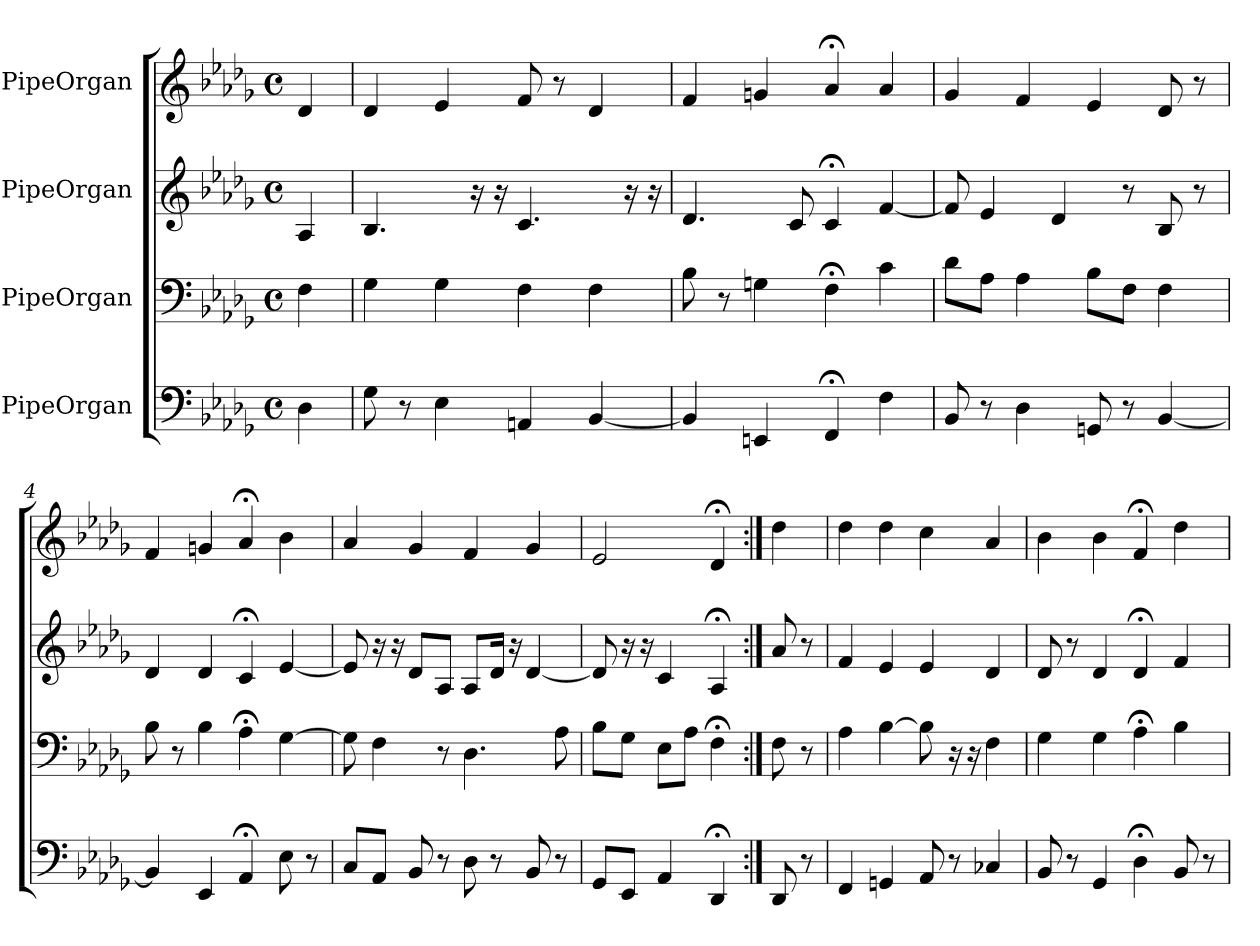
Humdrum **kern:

**kern	**kern	**kern	**kern
*part4	*part3	*part2	*part1
*staff4	*staff3	*staff2	*staff1
*I"PipeOrgan	*I"PipeOrgan	*I"PipeOrgan	*I"PipeOrgan
*k[b-e-a-d-g-]	*k[b-e-a-d-g-]	*k[b-e-a-d-g-]	*k[b-e-a-d-g-]
*D-:	*D-:	*D-:	*D-:
*M4/4	*M4/4	*M4/4	*M4/4
*met(c)	*met(c)	*met(c)	*met(c)
*MM60	*MM60	*MM60	*MM60
=	=	=	=
4D-	4F	4A-	4d-
=1	=1	=1	=1
8G-	4G-	4.B-	4d-
8r	.	.	.
4E-	4G-	.	4e-
.	.	16r	.
.	.	16r	.
4AAn	4F	4.c	8f
.	.	.	8r
[4BB-	4F	.	4d-
.	.	16r	.
.	.	16r	.
=2	=2	=2	=2
4BB-]	8B-	4.d-	4f
.	8r	.	.
4EEn	4Gn	.	4gn
.	.	8c	.
4FF;<	4F;<	4c;<	4a-;<
4F	4c	[4f	4a-
=3	=3	=3	=3
8BB-	8d-L	8f]	4g-
8r	8A-J	4e-	.
4D-	4A-	.	4f
.	.	4d-	.
8GGn	8B-L	.	4e-
8r	8FJ	8r	.
[4BB-	4F	8B-	8d-
.	.	8r	8r
=4	=4	=4	=4
4BB-]	8B-	4d-	4f
.	8r	.	.
4EE-	4B-	4d-	4gn
4AA-;<	4A-;<	4c;<	4a-;<
8E-	[4G-	[4e-	4b-
8r	.	.	.
=5	=5	=5	=5
8CL	8G-]	8e-]	4a-
8AA-J	4F	16r	.
.	.	16r	.
8BB-	.	8d-L	4g-
8r	8r	8A-J	.
8D-	4.D-	8A-L	4f
8r	.	16d-Jk	.
.	.	16r	.
8BB-	.	[4d-	4g-
8r	8A-	.	.
=6	=6	=6	=6
8GG-L	8B-L	8d-]	2e-
8EE-J	8G-J	16r	.
.	.	16r	.
4AA-	8E-L	4c	.
.	8A-J	.	.
4DD-;<	4F;<	4A-;<	4d-;<
=:|!	=:|!	=:|!	=:|!
8DD-	8F	8a-	4dd-
8r	8r	8r	.
=7	=7	=7	=7
4FF	4A-	4f	4dd-
4GGn	[4B-	4e-	4dd-
8AA-	8B-]	4e-	4cc
8r	16r	.	.
.	16r	.	.
4C-X	4F	4d-	4a-
=8	=8	=8	=8
8BB-	4G-	8d-	4b-
8r	.	8r	.
4GG-	4G-	4d-	4b-
4D-;<	4A-;<	4d-;<	4f;<
8BB-	4B-	4f	4dd-
8r	.	.	.
=	=	=	=
*-	*-	*-	*-
